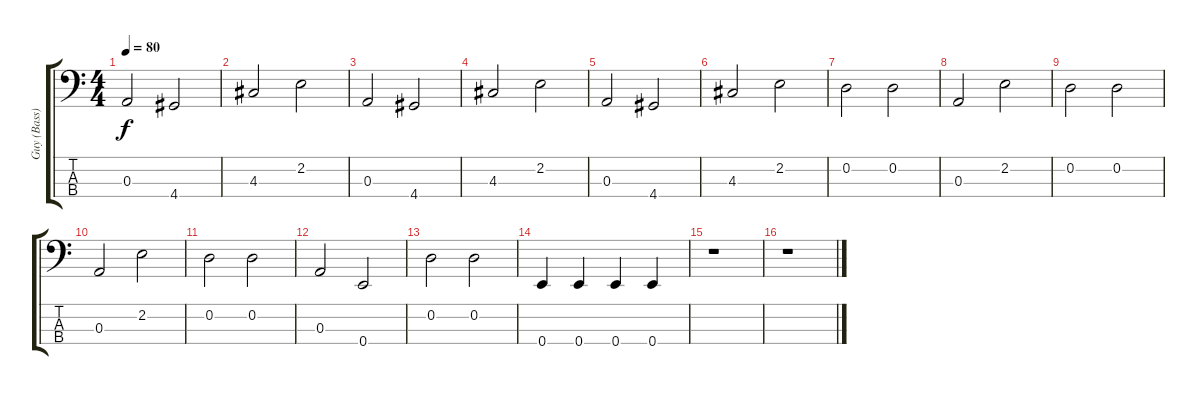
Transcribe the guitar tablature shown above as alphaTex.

\track ("Guy (Bass)" "Guy (Bass)") {instrument electricbassfinger}
\staff {score tabs}
\tuning (G2 D2 A1 E1) {hide}
\ts (4 4)
\tempo 80
\clef f4
\ks c
0.3.2{dy f} 4.4.2 |
4.3.2 2.2.2 |
0.3.2 4.4.2 |
4.3.2 2.2.2 |
0.3.2 4.4.2 |
4.3.2 2.2.2 |
0.2.2 0.2.2 |
0.3.2 2.2.2 |
0.2.2 0.2.2 |
0.3.2 2.2.2 |
0.2.2 0.2.2 |
0.3.2 0.4.2 |
0.2.2 0.2.2 |
0.4.4 0.4.4 0.4.4 0.4.4 |
r.1 |
r.1
